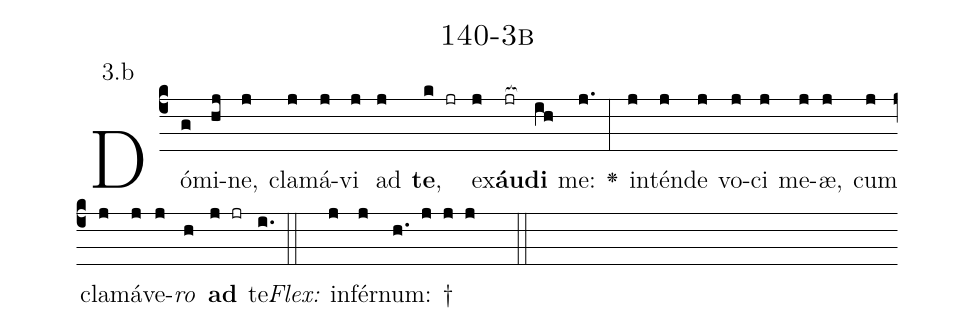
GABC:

name: 140-3b;
annotation: 3.b;
%%
(c4)Dó(g)mi(hj)ne,(j) cla(j)má(j)vi(j) ad(j) <b>te</b>,(k jr) ex(j)<b>áu</b>(jr[ocb:1{])<b>di</b>(ih[ocb:0}]) me:(j.) <v>\greheightstar</v>(:) in(j)tén(j)de(j) vo(j)ci(j) me(j)æ,(j) cum(j) cla(j)má(j)ve(j)<i>ro</i>(h) <b>ad</b>(j jr) te.(i.) (::)
<i>Flex:</i>()  in(j)fér(j)num: †(h. j j j  ::)

%E(j) u(j) o(j) u(h) a(j) e.(i.) (::)
